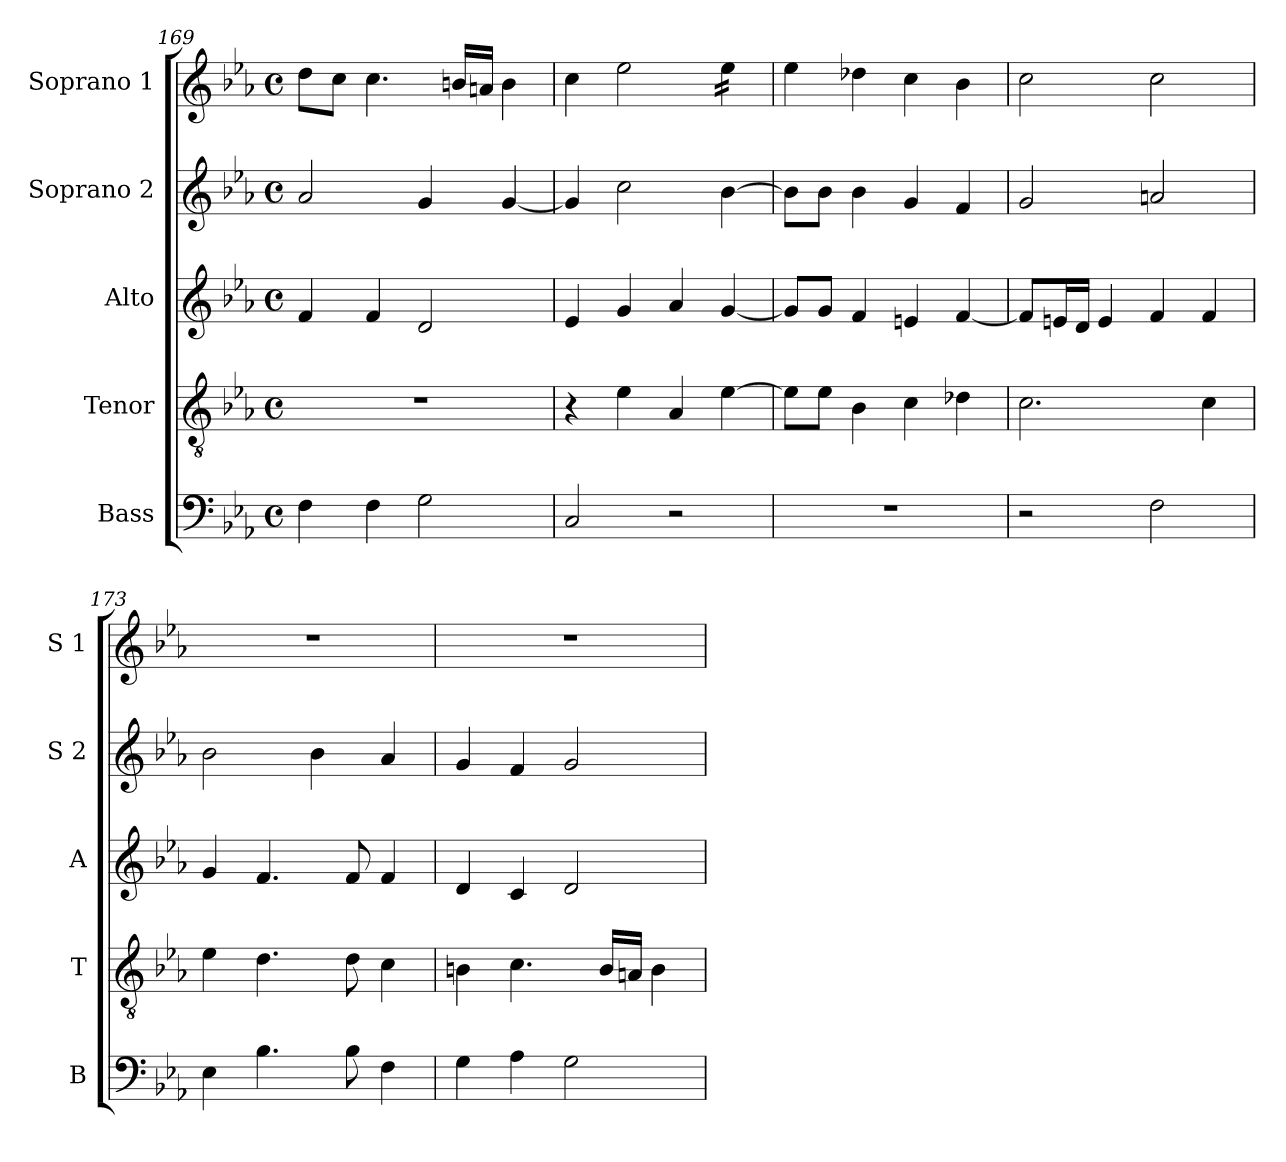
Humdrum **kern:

**kern	**kern	**kern	**kern	**kern
*part5	*part4	*part3	*part2	*part1
*staff5	*staff4	*staff3	*staff2	*staff1
*I"Bass	*I"Tenor	*I"Alto	*I"Soprano 2	*I"Soprano 1
*I'B	*I'T	*I'A	*I'S 2	*I'S 1
*clefF4	*clefGv2	*clefG2	*clefG2	*clefG2
*k[b-e-a-]	*k[b-e-a-]	*k[b-e-a-]	*k[b-e-a-]	*k[b-e-a-]
*E-:	*E-:	*E-:	*E-:	*E-:
*M4/4	*M4/4	*M4/4	*M4/4	*M4/4
*met(c)	*met(c)	*met(c)	*met(c)	*met(c)
=169	=169	=169	=169	=169
4F\	1r	4f/	2a-/	8dd\L
.	.	.	.	8cc\J
4F\	.	4f/	.	4.cc\
2G\	.	2d/	4g/	.
.	.	.	.	16bn/LL
.	.	.	.	16an/JJ
.	.	.	[<4g/	4b\
=170	=170	=170	=170	=170
2C/	4r	4e-/	4g/]	4cc\
.	4e-\	4g/	2cc\	2ee-\
2r	4A-/	4a-/	.	.
*	*	*	*	*tremolo
.	[<4e-\	[<4g/	[<4b-\	16ee-\LL
.	.	.	.	16ee-\
.	.	.	.	16ee-\
.	.	.	.	16ee-\JJ
*	*	*	*	*Xtremolo
!!LO:LB:g=z
=171	=171	=171	=171	=171
1r	8e-\L]	8g/L]	8b-\L]	4ee-\
.	8e-\J	8g/J	8b-\J	.
.	4B-\	4f/	4b-\	4dd-X\
.	4c\	4en/	4g/	4cc\
.	4d-X\	[<4f/	4f/	4b-\
=172	=172	=172	=172	=172
2r	2.c\	8f/L]	2g/	2cc\
.	.	16en/L	.	.
.	.	16d/JJ	.	.
.	.	4e/	.	.
2F\	.	4f/	2an/	2cc\
.	4c\	4f/	.	.
=173	=173	=173	=173	=173
4E-\	4e-\	4g/	2b-\	1r
4.B-\	4.d\	4.f/	.	.
.	.	.	4b-\	.
8B-\	8d\	8f/	.	.
4F\	4c\	4f/	4a-/	.
=174	=174	=174	=174	=174
4G\	4Bn\	4d/	4g/	1r
4A-\	4.c\	4c/	4f/	.
2G\	.	2d/	2g/	.
.	16B/LL	.	.	.
.	16An/JJ	.	.	.
.	4B\	.	.	.
=	=	=	=	=
*-	*-	*-	*-	*-
